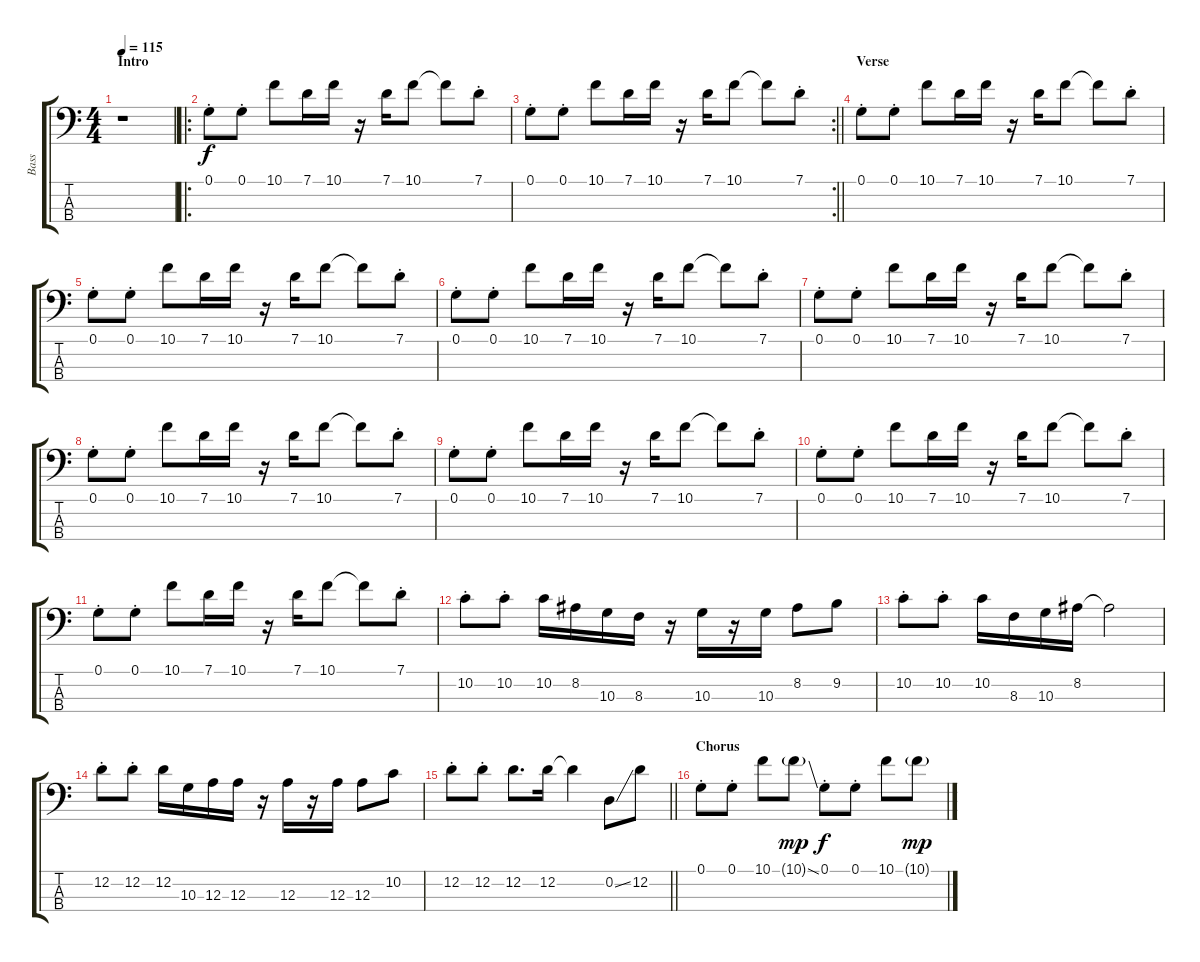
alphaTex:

\track ("Bass" "Bass") {instrument electricbassfinger}
\staff {score tabs}
\tuning (G2 D2 A1 E1) {hide}
\ts (4 4)
\section ("" "Intro")
\tempo 115
\clef f4
\ks c
r.1{dy f instrument electricbassfinger} |
\ro
0.1{st}.8 0.1{st}.8 10.1.8 7.1.16 10.1.16 r.16 7.1.16 10.1.8 10.1{t}.8 7.1{st}.8 |
\rc 2
\barLineRight lightlight
0.1{st}.8 0.1{st}.8 10.1.8 7.1.16 10.1.16 r.16 7.1.16 10.1.8 10.1{t}.8 7.1{st}.8 |
\section ("" "Verse")
0.1{st}.8 0.1{st}.8 10.1.8 7.1.16 10.1.16 r.16 7.1.16 10.1.8 10.1{t}.8 7.1{st}.8 |
0.1{st}.8 0.1{st}.8 10.1.8 7.1.16 10.1.16 r.16 7.1.16 10.1.8 10.1{t}.8 7.1{st}.8 |
0.1{st}.8 0.1{st}.8 10.1.8 7.1.16 10.1.16 r.16 7.1.16 10.1.8 10.1{t}.8 7.1{st}.8 |
0.1{st}.8 0.1{st}.8 10.1.8 7.1.16 10.1.16 r.16 7.1.16 10.1.8 10.1{t}.8 7.1{st}.8 |
0.1{st}.8 0.1{st}.8 10.1.8 7.1.16 10.1.16 r.16 7.1.16 10.1.8 10.1{t}.8 7.1{st}.8 |
0.1{st}.8 0.1{st}.8 10.1.8 7.1.16 10.1.16 r.16 7.1.16 10.1.8 10.1{t}.8 7.1{st}.8 |
0.1{st}.8 0.1{st}.8 10.1.8 7.1.16 10.1.16 r.16 7.1.16 10.1.8 10.1{t}.8 7.1{st}.8 |
0.1{st}.8 0.1{st}.8 10.1.8 7.1.16 10.1.16 r.16 7.1.16 10.1.8 10.1{t}.8 7.1{st}.8 |
10.2{st}.8 10.2{st}.8 10.2.16 8.2.16 10.3.16 8.3.16 r.16 10.3.16 r.16 10.3.16 8.2.8 9.2.8 |
10.2{st}.8 10.2{st}.8 10.2.16 8.3.16 10.3.16 8.2.16 8.2{t}.2 |
12.2{st}.8 12.2{st}.8 12.2.16 10.3.16 12.3.16 12.3.16 r.16 12.3.16 r.16 12.3.16 12.3.8 10.2.8 |
\barLineRight lightlight
12.2{st}.8 12.2{st}.8 12.2.8{d} 12.2.16 12.2{t}.4 0.2{ss}.8 12.2.8 |
\section ("" "Chorus")
0.1{st}.8 0.1{st}.8 10.1.8 10.1{ss g}.8{dy mp} 0.1{st}.8{dy f} 0.1{st}.8 10.1.8 10.1{ss g}.8{dy mp}
